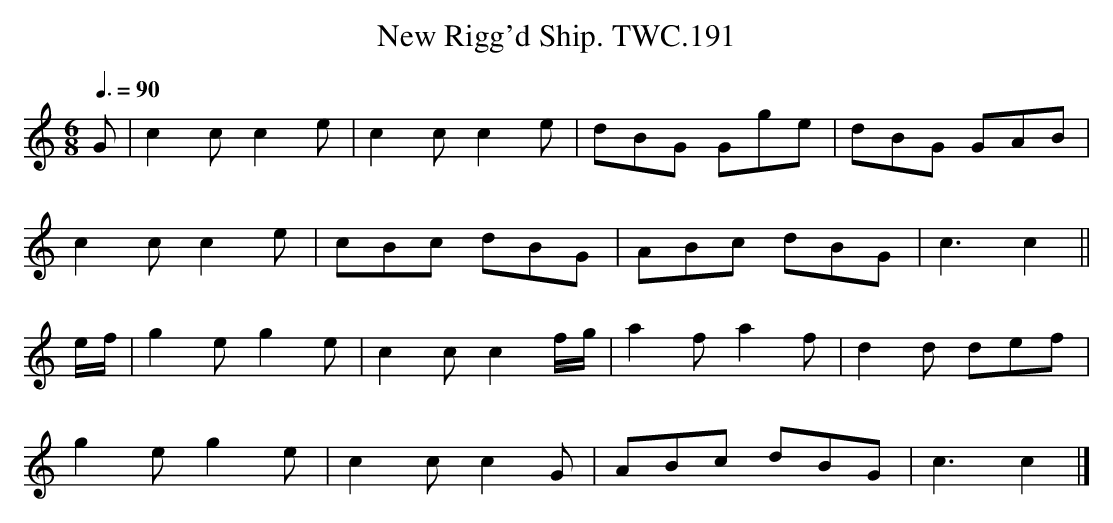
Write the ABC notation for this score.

X:1
T:New Rigg'd Ship. TWC.191
M:6/8
L:1/8
Q:3/8=90
K:C
G | c2c c2e | c2c c2e | dBG Gge | dBG GAB |
c2c c2e | cBc dBG | ABc dBG | c3 c2 ||
e/f/ | g2e g2e | c2c c2f/g/ | a2f a2f | d2d def |
g2e g2e | c2c c2G | ABc dBG | c3 c2 |]
